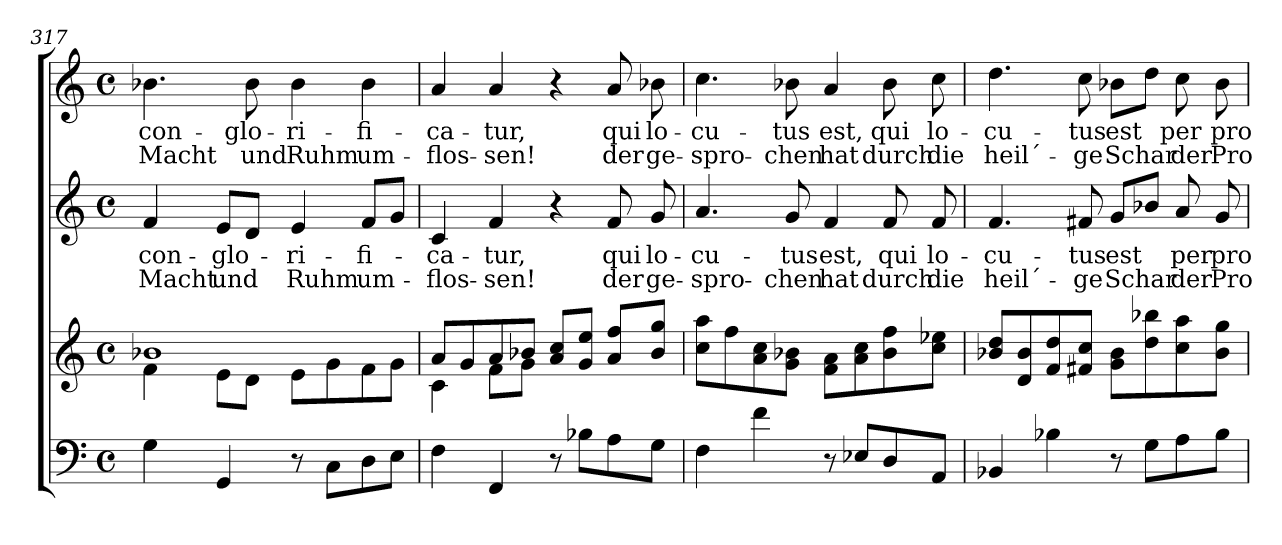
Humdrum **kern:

**kern	**kern	**kern	**text	**text	**kern	**text	**text
*part3	*part3	*part2	*part2	*part2	*part1	*part1	*part1
*staff4	*staff3	*staff2	*staff2	*staff2	*staff1	*staff1	*staff1
*clefF4	*clefG2	*clefG2	*	*	*clefG2	*	*
*k[]	*k[]	*k[]	*	*	*k[]	*	*
*C:	*C:	*C:	*	*	*C:	*	*
*M4/4	*M4/4	*M4/4	*	*	*M4/4	*	*
*met(c)	*met(c)	*met(c)	*	*	*met(c)	*	*
=317	=317	=317	=317	=317	=317	=317	=317
*	*^	*	*	*	*	*	*
!	!	!	!	!LO:LY:b	!LO:LY:b	!	!LO:LY:b	!LO:LY:b
4G\	1b-X	4f\	4f/	con-	Macht	4.b-X\	con-	Macht
!	!	!	!	!LO:LY:b	!LO:LY:b	!	!	!
4GG/	.	8e\L	8e/L	-glo-	und	.	.	.
!	!	!	!	!	!	!	!LO:LY:b	!LO:LY:b
.	.	8d\J	8d/J	.	.	8b-\	-glo-	und
!	!	!	!	!LO:LY:b	!LO:LY:b	!	!LO:LY:b	!LO:LY:b
8r	.	8e\L	4e/	-ri-	Ruhm	4b-\	-ri-	Ruhm
8C\L	.	8g\	.	.	.	.	.	.
!	!	!	!	!LO:LY:b	!LO:LY:b	!	!LO:LY:b	!LO:LY:b
8D\	.	8f\	8f/L	-fi-	um-	4b-\	-fi-	um-
8E\J	.	8g\J	8g/J	.	.	.	.	.
!!LO:LB:g=z
=318	=318	=318	=318	=318	=318	=318	=318	=318
!	!	!	!	!LO:LY:b	!LO:LY:b	!	!LO:LY:b	!LO:LY:b
4F\	8a/L	4c\	4c/	-ca-	-flos-	4a/	-ca-	-flos-
.	8g/	.	.	.	.	.	.	.
!	!	!	!	!LO:LY:b	!LO:LY:b	!	!LO:LY:b	!LO:LY:b
4FF/	8a/	8f\L	4f/	-tur,	-sen!	4a/	-tur,	-sen!
.	8b-X/J	8g\J	.	.	.	.	.	.
8r	8a/ 8cc/L	2ryy	4r	.	.	4r	.	.
8B-X\L	8g/ 8ee/J	.	.	.	.	.	.	.
!	!	!	!	!LO:LY:b	!LO:LY:b	!	!LO:LY:b	!LO:LY:b
8A\	8a/ 8ff/L	.	8f/	qui	der	8a/	qui	der
!	!	!	!	!LO:LY:b	!LO:LY:b	!	!LO:LY:b	!LO:LY:b
8G\J	8b-/ 8gg/J	.	8g/	lo-	ge-	8b-X\	lo-	ge-
*	*v	*v	*	*	*	*	*	*
=319	=319	=319	=319	=319	=319	=319	=319
!	!	!	!LO:LY:b	!LO:LY:b	!	!LO:LY:b	!LO:LY:b
4F\	8cc\ 8aa\L	4.a/	-cu-	-spro-	4.cc\	-cu-	-spro-
.	8ff\	.	.	.	.	.	.
4f\	8a\ 8cc\	.	.	.	.	.	.
!	!	!	!LO:LY:b	!LO:LY:b	!	!LO:LY:b	!LO:LY:b
.	8g\ 8b-X\J	8g/	-tus	-chen	8b-X\	-tus	-chen
!	!	!	!LO:LY:b	!LO:LY:b	!	!LO:LY:b	!LO:LY:b
8r	8f\ 8a\L	4f/	est,	hat	4a/	est,	hat
8E-X/L	8a\ 8cc\	.	.	.	.	.	.
!	!	!	!LO:LY:b	!LO:LY:b	!	!LO:LY:b	!LO:LY:b
8D/	8b-\ 8ff\	8f/	qui	durch	8b-\	qui	durch
!	!	!	!LO:LY:b	!LO:LY:b	!	!LO:LY:b	!LO:LY:b
8AA/J	8cc\ 8ee-X\J	8f/	lo-	die	8cc\	lo-	die
=320	=320	=320	=320	=320	=320	=320	=320
!	!	!	!LO:LY:b	!LO:LY:b	!	!LO:LY:b	!LO:LY:b
4BB-X/	8b-X/ 8dd/L	4.f/	-cu-	heil´-	4.dd\	-cu-	heil´-
.	8d/ 8b-/	.	.	.	.	.	.
4B-X\	8f/ 8dd/	.	.	.	.	.	.
!	!	!	!LO:LY:b	!LO:LY:b	!	!LO:LY:b	!LO:LY:b
.	8f#X/ 8cc/J	8f#X/	-tus	-ge	8cc\	-tus	-ge
!	!	!	!LO:LY:b	!LO:LY:b	!	!LO:LY:b	!LO:LY:b
8r	8g\ 8b-\L	8g/L	est	Schar	8b-X\L	est	Schar
8G\L	8dd\ 8bb-X\	8b-X/J	.	.	8dd\J	.	.
!	!	!	!LO:LY:b	!LO:LY:b	!	!LO:LY:b	!LO:LY:b
8A\	8cc\ 8aa\	8a/	per	der	8cc\	per	der
!	!	!	!LO:LY:b	!LO:LY:b	!	!LO:LY:b	!LO:LY:b
8B-\J	8b-\ 8gg\J	8g/	pro-	Pro-	8b-\	pro-	Pro-
=	=	=	=	=	=	=	=
*-	*-	*-	*-	*-	*-	*-	*-
